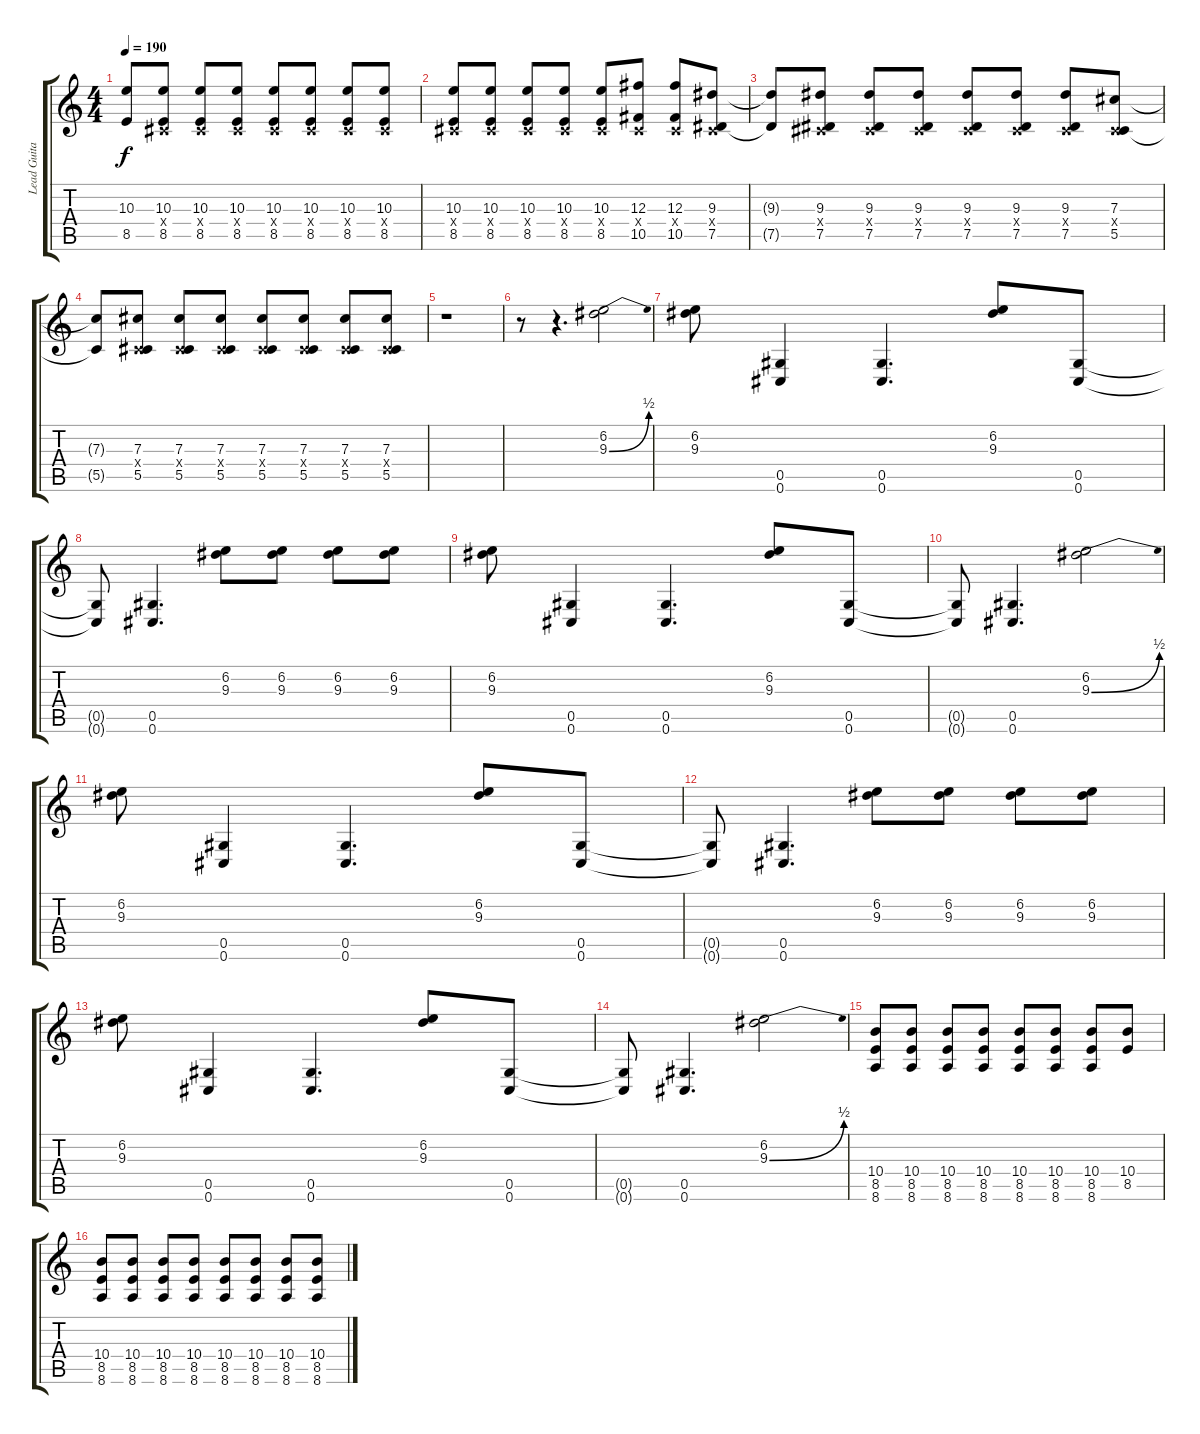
\track ("Lead Guitar - Andrew Whiting" "Lead Guita") {instrument distortionguitar}
\staff {score tabs}
\tuning (Eb4 Bb3 Gb3 Db3 Ab2 Db2) {hide}
\ts (4 4)
\tempo 190
\clef g2
\ks c
(10.3{t} 8.5{t}).8{dy f} (10.3 0.4{x} 8.5).8 (10.3 0.4{x} 8.5).8 (10.3 0.4{x} 8.5).8 (10.3 0.4{x} 8.5).8 (10.3 0.4{x} 8.5).8 (10.3 0.4{x} 8.5).8 (10.3 0.4{x} 8.5).8 |
(10.3 0.4{x} 8.5).8 (10.3 0.4{x} 8.5).8 (10.3 0.4{x} 8.5).8 (10.3 0.4{x} 8.5).8 (10.3 0.4{x} 8.5).8 (12.3 0.4{x} 10.5).8 (12.3 0.4{x} 10.5).8 (9.3 0.4{x} 7.5).8 |
(9.3{t} 7.5{t}).8 (9.3 0.4{x} 7.5).8 (9.3 0.4{x} 7.5).8 (9.3 0.4{x} 7.5).8 (9.3 0.4{x} 7.5).8 (9.3 0.4{x} 7.5).8 (9.3 0.4{x} 7.5).8 (7.3 0.4{x} 5.5).8 |
(7.3{t} 5.5{t}).8 (7.3 0.4{x} 5.5).8 (7.3 0.4{x} 5.5).8 (7.3 0.4{x} 5.5).8 (7.3 0.4{x} 5.5).8 (7.3 0.4{x} 5.5).8 (7.3 0.4{x} 5.5).8 (7.3 0.4{x} 5.5).8 |
r.1 |
r.8 r.4{d} (6.2 9.3{be (bend 0 0 60 2)}).2 |
(6.2 9.3).8 (0.5 0.6).4 (0.5 0.6).4{d} (6.2 9.3).8 (0.5 0.6).8 |
(0.5{t} 0.6{t}).8 (0.5 0.6).4{d} (6.2 9.3).8 (6.2 9.3).8 (6.2 9.3).8 (6.2 9.3).8 |
(6.2 9.3).8 (0.5 0.6).4 (0.5 0.6).4{d} (6.2 9.3).8 (0.5 0.6).8 |
(0.5{t} 0.6{t}).8 (0.5 0.6).4{d} (6.2 9.3{be (bend 0 0 60 2)}).2 |
(6.2 9.3).8 (0.5 0.6).4 (0.5 0.6).4{d} (6.2 9.3).8 (0.5 0.6).8 |
(0.5{t} 0.6{t}).8 (0.5 0.6).4{d} (6.2 9.3).8 (6.2 9.3).8 (6.2 9.3).8 (6.2 9.3).8 |
(6.2 9.3).8 (0.5 0.6).4 (0.5 0.6).4{d} (6.2 9.3).8 (0.5 0.6).8 |
(0.5{t} 0.6{t}).8 (0.5 0.6).4{d} (6.2 9.3{be (bend 0 0 60 2)}).2 |
(10.4 8.5 8.6).8 (10.4 8.5 8.6).8 (10.4 8.5 8.6).8 (10.4 8.5 8.6).8 (10.4 8.5 8.6).8 (10.4 8.5 8.6).8 (10.4 8.5 8.6).8 (10.4 8.5).8 |
(10.4 8.5 8.6).8 (10.4 8.5 8.6).8 (10.4 8.5 8.6).8 (10.4 8.5 8.6).8 (10.4 8.5 8.6).8 (10.4 8.5 8.6).8 (10.4 8.5 8.6).8 (10.4 8.5 8.6).8
